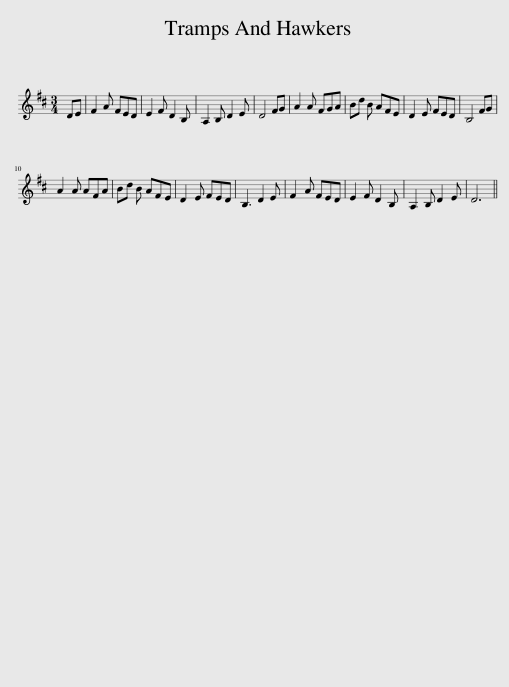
X:1
L:1/8
M:3/4
I:linebreak $
K:D
V:1 treble
V:1
 DE | F2 A FED | E2 F D2 B, | A,2 B, D2 E | D4 FG | %5
 A2 A FGA | Bd B AFE | D2 E FED | B,4 FG |$ A2 A AFA | %10
 Bd B AFE | D2 E FED | B,3 D2 E | F2 A FED | E2 F D2 B, | %15
 A,2 B, D2 E | D6 || %17
